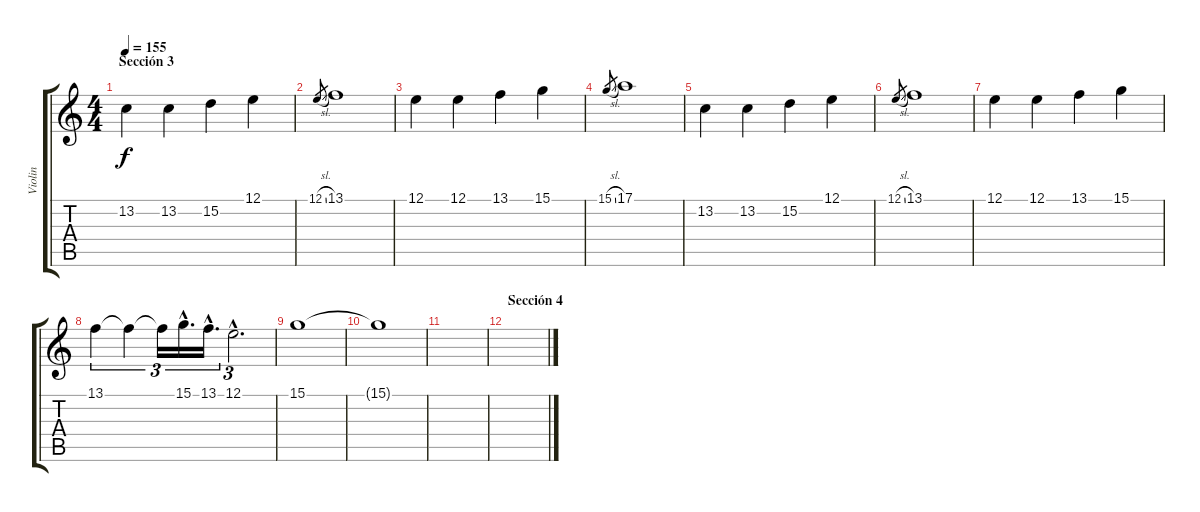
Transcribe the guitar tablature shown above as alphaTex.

\track ("Violin" "Violin") {instrument violin}
\staff {score tabs}
\tuning (E4 B3 G3 D3 A2 E2) {hide}
\ts (4 4)
\section ("" "Sección 3")
\tempo 155
\clef g2
\ks c
13.2.4{dy f} 13.2.4 15.2.4 12.1.4 |
12.1{sl}.8{gr} 13.1.1 |
12.1.4 12.1.4 13.1.4 15.1.4 |
15.1{sl}.8{gr} 17.1.1 |
13.2.4 13.2.4 15.2.4 12.1.4 |
12.1{sl}.8{gr} 13.1.1 |
12.1.4 12.1.4 13.1.4 15.1.4 |
13.1.4{tu (3 2)} 13.1{t}.4{tu (3 2)} 13.1{t}.16{tu (3 2)} 15.1{hac}.16{d tu (3 2)} 13.1{hac}.16{d tu (3 2)} 12.1{hac}.2{d tu (3 2)} |
15.1.1 |
15.1{t}.1 |
|
\section ("" "Sección 4")
